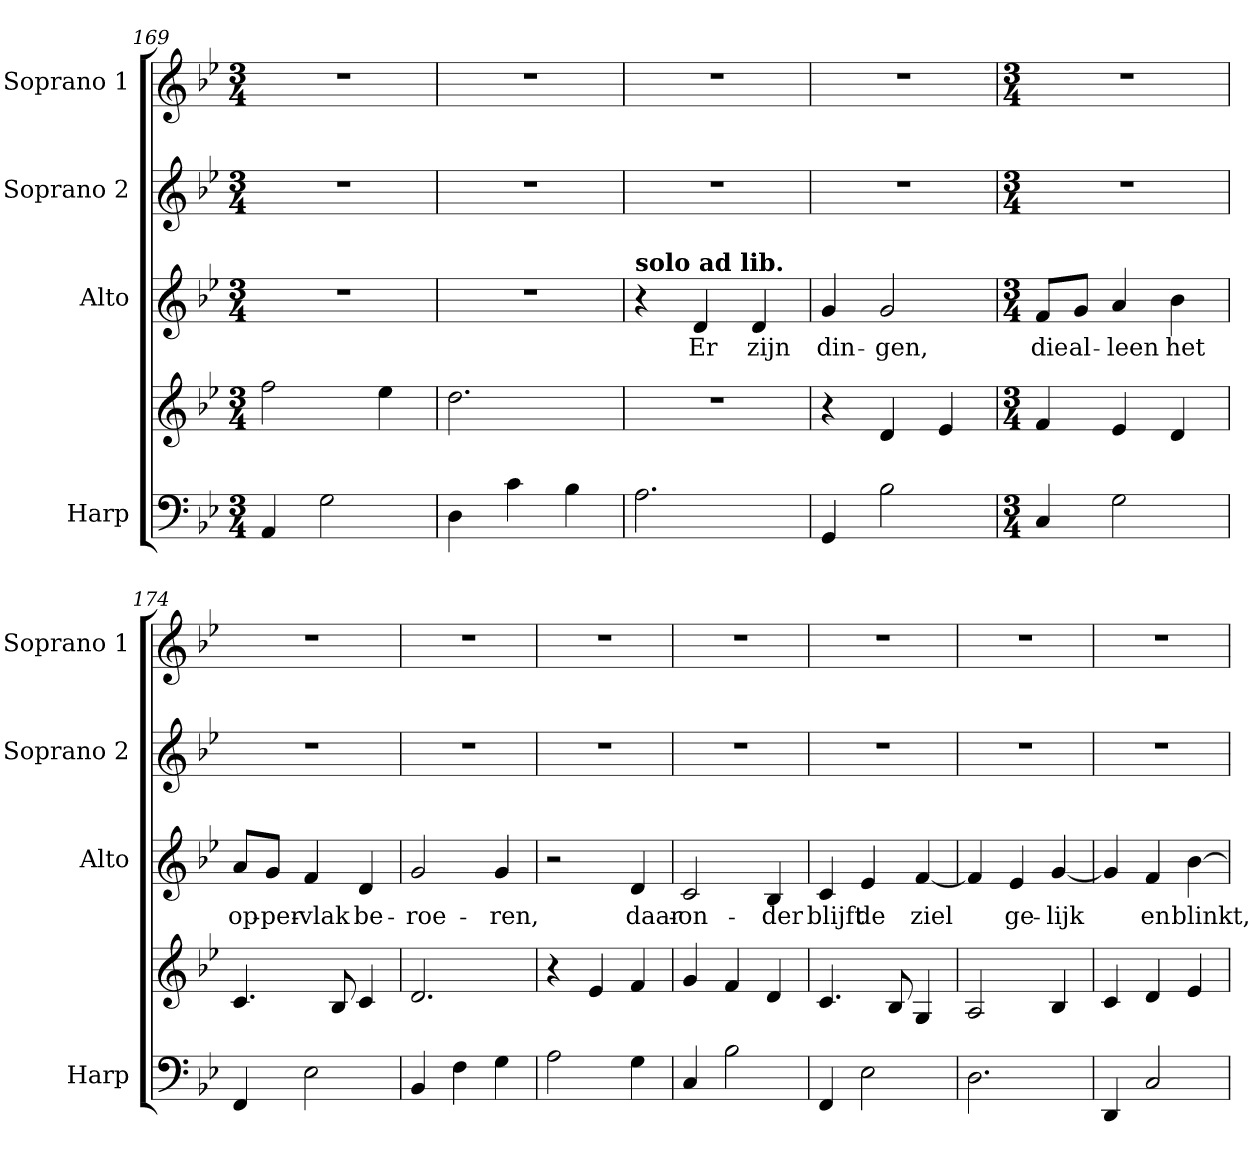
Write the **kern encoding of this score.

**kern	**kern	**kern	**text	**kern	**kern
*part4	*part4	*part3	*part3	*part2	*part1
*staff5	*staff4	*staff3	*staff3	*staff2	*staff1
*I"Harp	*	*I"Alto	*	*I"Soprano 2	*I"Soprano 1
*I'Harp	*	*I'Alto	*	*I'Soprano 2	*I'Soprano 1
*clefF4	*clefG2	*clefG2	*	*clefG2	*clefG2
*k[b-e-]	*k[b-e-]	*k[b-e-]	*	*k[b-e-]	*k[b-e-]
*B-:	*B-:	*B-:	*	*B-:	*B-:
*M3/4	*M3/4	*M3/4	*	*M3/4	*M3/4
=169	=169	=169	=169	=169	=169
!	!	!LO:N:vis=1	!	!LO:N:vis=1	!LO:N:vis=1
4AA/	2ff\	2.r	.	2.r	2.r
2G\	.	.	.	.	.
.	4ee-\	.	.	.	.
=170	=170	=170	=170	=170	=170
!	!	!LO:N:vis=1	!	!LO:N:vis=1	!LO:N:vis=1
4D\	2.dd\	2.r	.	2.r	2.r
4c\	.	.	.	.	.
4B-\	.	.	.	.	.
=171	=171	=171	=171	=171	=171
!	!	!LO:TX:a:B:t=solo ad lib.	!	!	!
!	!LO:N:vis=1	!	!	!LO:N:vis=1	!LO:N:vis=1
2.A\	2.r	4r	.	2.r	2.r
!	!	!	!LO:LY:b	!	!
.	.	4d/	Er	.	.
!	!	!	!LO:LY:b	!	!
.	.	4d/	zijn	.	.
=172	=172	=172	=172	=172	=172
!	!	!	!LO:LY:b	!LO:N:vis=1	!LO:N:vis=1
4GG/	4r	4g/	din-	2.r	2.r
!	!	!	!LO:LY:b	!	!
2B-\	4d/	2g/	-gen,	.	.
.	4e-/	.	.	.	.
!!LO:LB:g=z
=173	=173	=173	=173	=173	=173
*M3/4	*M3/4	*M3/4	*	*M3/4	*M3/4
!	!	!	!LO:LY:b	!LO:N:vis=1	!LO:N:vis=1
4C/	4f/	8f/L	die	2.r	2.r
!	!	!	!LO:LY:b	!	!
.	.	8g/J	al-	.	.
!	!	!	!LO:LY:b	!	!
2G\	4e-/	4a/	-leen	.	.
!	!	!	!LO:LY:b	!	!
.	4d/	4b-\	het	.	.
=174	=174	=174	=174	=174	=174
!	!	!	!LO:LY:b	!LO:N:vis=1	!LO:N:vis=1
4FF/	4.c/	8a/L	op-	2.r	2.r
!	!	!	!LO:LY:b	!	!
.	.	8g/J	-per-	.	.
!	!	!	!LO:LY:b	!	!
2E-\	.	4f/	-vlak	.	.
.	8B-/	.	.	.	.
!	!	!	!LO:LY:b	!	!
.	4c/	4d/	be-	.	.
=175	=175	=175	=175	=175	=175
!	!	!	!LO:LY:b	!LO:N:vis=1	!LO:N:vis=1
4BB-/	2.d/	2g/	-roe-	2.r	2.r
4F\	.	.	.	.	.
!	!	!	!LO:LY:b	!	!
4G\	.	4g/	-ren,	.	.
=176	=176	=176	=176	=176	=176
!	!	!	!	!LO:N:vis=1	!LO:N:vis=1
2A\	4r	2r	.	2.r	2.r
.	4e-/	.	.	.	.
!	!	!	!LO:LY:b	!	!
4G\	4f/	4d/	daar-	.	.
=177	=177	=177	=177	=177	=177
!	!	!	!LO:LY:b	!LO:N:vis=1	!LO:N:vis=1
4C/	4g/	2c/	-on-	2.r	2.r
2B-\	4f/	.	.	.	.
!	!	!	!LO:LY:b	!	!
.	4d/	4B-/	-der	.	.
=178	=178	=178	=178	=178	=178
!	!	!	!LO:LY:b	!LO:N:vis=1	!LO:N:vis=1
4FF/	4.c/	4c/	blijft	2.r	2.r
!	!	!	!LO:LY:b	!	!
2E-\	.	4e-/	de	.	.
.	8B-/	.	.	.	.
!	!	!	!LO:LY:b	!	!
.	4G/	[4f/	ziel	.	.
=179	=179	=179	=179	=179	=179
!	!	!	!	!LO:N:vis=1	!LO:N:vis=1
2.D\	2A/	4f/]	.	2.r	2.r
!	!	!	!LO:LY:b	!	!
.	.	4e-/	ge-	.	.
!	!	!	!LO:LY:b	!	!
.	4B-/	[4g/	-lijk	.	.
!!LO:LB:g=z
=180	=180	=180	=180	=180	=180
!	!	!	!	!LO:N:vis=1	!LO:N:vis=1
4DD/	4c/	4g/]	.	2.r	2.r
!	!	!	!LO:LY:b	!	!
2C/	4d/	4f/	en	.	.
!	!	!	!LO:LY:b	!	!
.	4e-/	[4b-\	blinkt,	.	.
=	=	=	=	=	=
*-	*-	*-	*-	*-	*-
